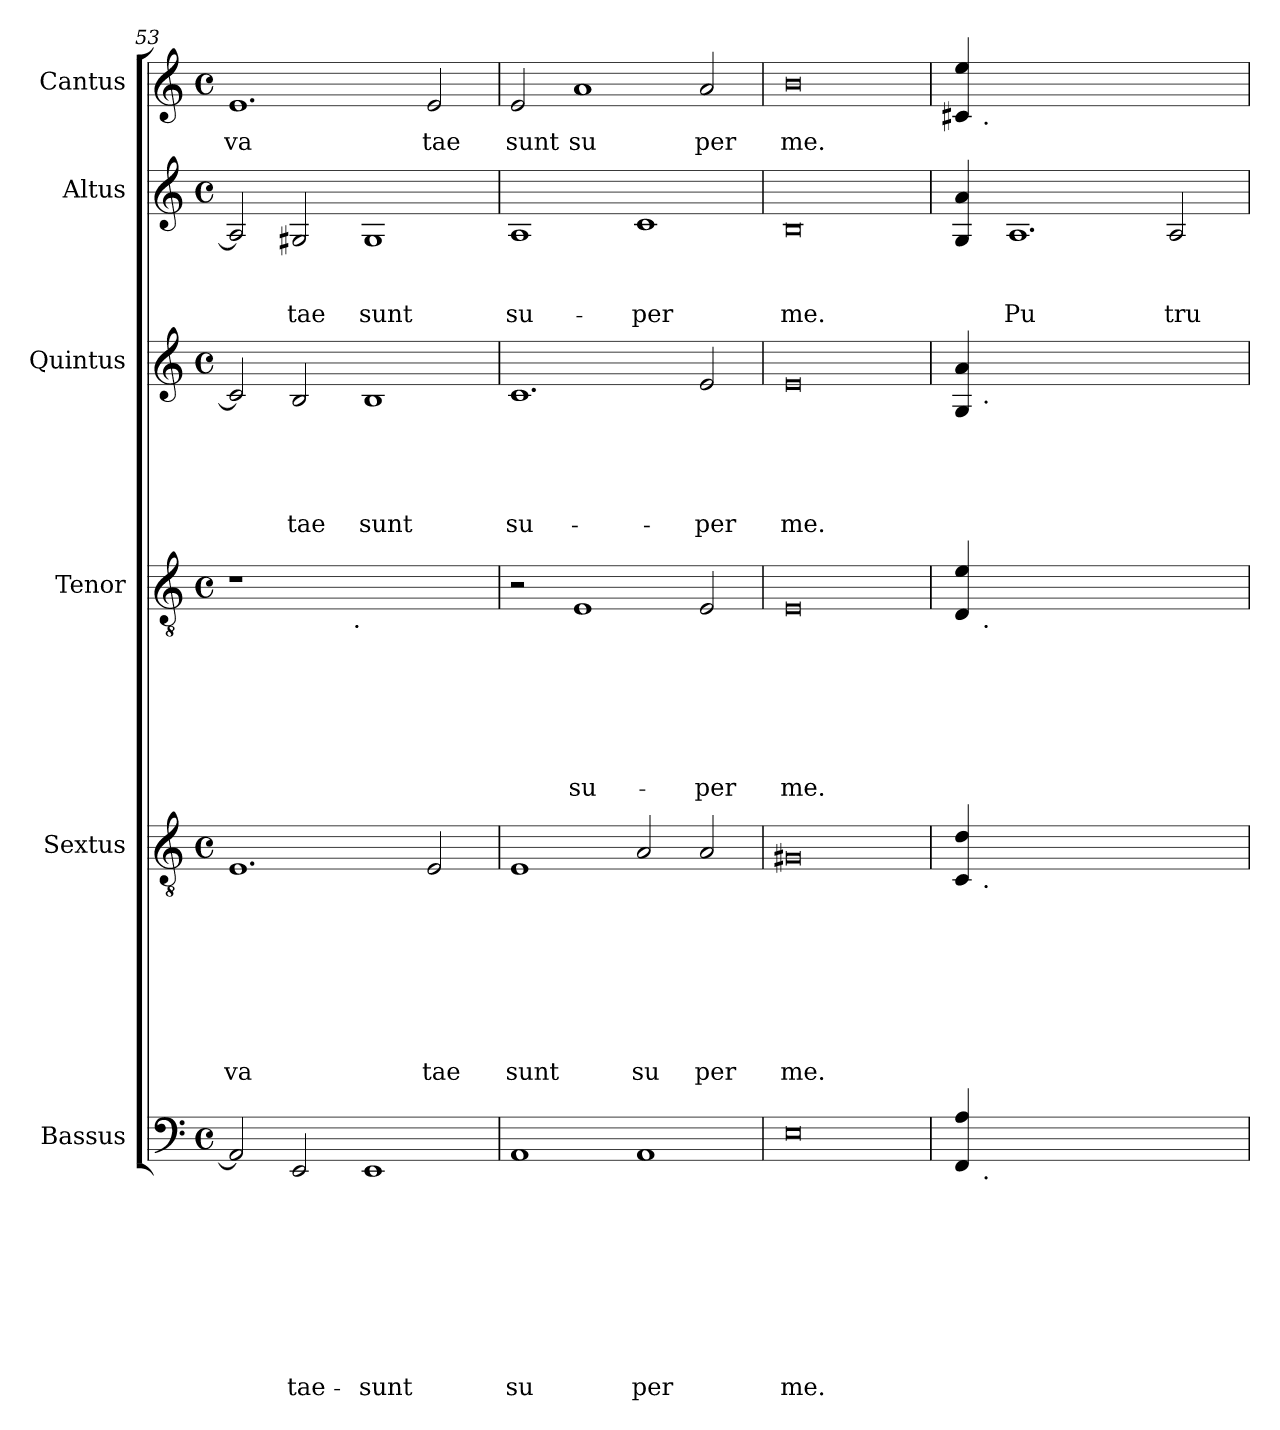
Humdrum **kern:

**kern	**text	**text	**text	**text	**text	**text	**text	**text	**text	**kern	**text	**text	**text	**text	**text	**text	**text	**text	**kern	**text	**text	**text	**text	**text	**text	**text	**kern	**text	**text	**text	**text	**text	**kern	**text	**text	**text	**kern	**text
*part6	*part6	*part6	*part6	*part6	*part6	*part6	*part6	*part6	*part6	*part5	*part5	*part5	*part5	*part5	*part5	*part5	*part5	*part5	*part4	*part4	*part4	*part4	*part4	*part4	*part4	*part4	*part3	*part3	*part3	*part3	*part3	*part3	*part2	*part2	*part2	*part2	*part1	*part1
*staff6	*staff6	*staff6	*staff6	*staff6	*staff6	*staff6	*staff6	*staff6	*staff6	*staff5	*staff5	*staff5	*staff5	*staff5	*staff5	*staff5	*staff5	*staff5	*staff4	*staff4	*staff4	*staff4	*staff4	*staff4	*staff4	*staff4	*staff3	*staff3	*staff3	*staff3	*staff3	*staff3	*staff2	*staff2	*staff2	*staff2	*staff1	*staff1
*I"Bassus	*	*	*	*	*	*	*	*	*	*I"Sextus	*	*	*	*	*	*	*	*	*I"Tenor	*	*	*	*	*	*	*	*I"Quintus	*	*	*	*	*	*I"Altus	*	*	*	*I"Cantus	*
*clefF4	*	*	*	*	*	*	*	*	*	*clefGv2	*	*	*	*	*	*	*	*	*clefGv2	*	*	*	*	*	*	*	*clefG2	*	*	*	*	*	*clefG2	*	*	*	*clefG2	*
*k[]	*	*	*	*	*	*	*	*	*	*k[]	*	*	*	*	*	*	*	*	*k[]	*	*	*	*	*	*	*	*k[]	*	*	*	*	*	*k[]	*	*	*	*k[]	*
*C:	*	*	*	*	*	*	*	*	*	*C:	*	*	*	*	*	*	*	*	*C:	*	*	*	*	*	*	*	*C:	*	*	*	*	*	*C:	*	*	*	*C:	*
*M4/4	*	*	*	*	*	*	*	*	*	*M4/4	*	*	*	*	*	*	*	*	*M4/4	*	*	*	*	*	*	*	*M4/4	*	*	*	*	*	*M4/4	*	*	*	*M4/4	*
*met(c)	*	*	*	*	*	*	*	*	*	*met(c)	*	*	*	*	*	*	*	*	*met(c)	*	*	*	*	*	*	*	*met(c)	*	*	*	*	*	*met(c)	*	*	*	*met(c)	*
=53	=53	=53	=53	=53	=53	=53	=53	=53	=53	=53	=53	=53	=53	=53	=53	=53	=53	=53	=53	=53	=53	=53	=53	=53	=53	=53	=53	=53	=53	=53	=53	=53	=53	=53	=53	=53	=53	=53
!	!	!	!	!	!	!	!	!	!	!	!	!	!	!	!	!	!	!LO:LY:b	!	!	!	!	!	!	!	!	!	!	!	!	!	!	!	!	!	!	!	!LO:LY:b
*	*	*	*	*	*	*	*	*	*	*	*	*	*	*	*	*	*	*	*^	*	*	*	*	*	*	*	*	*	*	*	*	*	*	*	*	*	*	*
2AA/]	.	.	.	.	.	.	.	.	.	1.E	.	.	.	.	.	.	.	va	1r	2ryy	.	.	.	.	.	.	.	2c/]	.	.	.	.	.	2A/]	.	.	.	1.e	va
!	!	!	!	!	!	!	!	!	!LO:LY:b	!	!	!	!	!	!	!	!	!	!	!	!	!	!	!	!	!	!	!	!	!	!	!	!LO:LY:b	!	!	!	!LO:LY:b	!	!
2EE/	.	.	.	.	.	.	.	.	tae-	.	.	.	.	.	.	.	.	.	.	4...ryy	.	.	.	.	.	.	.	2B/	.	.	.	.	-tae	2G#X/	.	.	-tae	.	.
!	!	!	!	!	!	!	!	!	!	!	!	!	!	!	!	!	!	!	!	!LO:TX:b:t=.	!	!	!	!	!	!	!	!	!	!	!	!	!	!	!	!	!	!	!
.	.	.	.	.	.	.	.	.	.	.	.	.	.	.	.	.	.	.	.	1ryy	.	.	.	.	.	.	.	.	.	.	.	.	.	.	.	.	.	.	.
!	!	!	!	!	!	!	!	!	!LO:LY:b	!	!	!	!	!	!	!	!	!	!	!	!	!	!	!	!	!	!	!	!	!	!	!	!LO:LY:b	!	!	!	!LO:LY:b	!	!
1EE	.	.	.	.	.	.	.	.	-sunt	.	.	.	.	.	.	.	.	.	1ryy	.	.	.	.	.	.	.	.	1B	.	.	.	.	sunt	1G#	.	.	sunt	.	.
!	!	!	!	!	!	!	!	!	!	!	!	!	!	!	!	!	!	!LO:LY:b	!	!	!	!	!	!	!	!	!	!	!	!	!	!	!	!	!	!	!	!	!LO:LY:b
.	.	.	.	.	.	.	.	.	.	2E/	.	.	.	.	.	.	.	tae	.	.	.	.	.	.	.	.	.	.	.	.	.	.	.	.	.	.	.	2e/	tae
.	.	.	.	.	.	.	.	.	.	.	.	.	.	.	.	.	.	.	.	32ryy	.	.	.	.	.	.	.	.	.	.	.	.	.	.	.	.	.	.	.
=54	=54	=54	=54	=54	=54	=54	=54	=54	=54	=54	=54	=54	=54	=54	=54	=54	=54	=54	=54	=54	=54	=54	=54	=54	=54	=54	=54	=54	=54	=54	=54	=54	=54	=54	=54	=54	=54	=54	=54
!	!	!	!	!	!	!	!	!	!LO:LY:b	!	!	!	!	!	!	!	!	!LO:LY:b	!	!	!	!	!	!	!	!	!	!	!	!	!	!	!LO:LY:b	!	!	!	!LO:LY:b	!	!LO:LY:b
*	*	*	*	*	*	*	*	*	*	*	*	*	*	*	*	*	*	*	*v	*v	*	*	*	*	*	*	*	*	*	*	*	*	*	*	*	*	*	*	*
1AA	.	.	.	.	.	.	.	.	su	1E	.	.	.	.	.	.	.	sunt	2r	.	.	.	.	.	.	.	1.c	.	.	.	.	su-	1A	.	.	su-	2e/	sunt
!	!	!	!	!	!	!	!	!	!	!	!	!	!	!	!	!	!	!	!	!	!	!	!	!	!	!LO:LY:b	!	!	!	!	!	!	!	!	!	!	!	!LO:LY:b
.	.	.	.	.	.	.	.	.	.	.	.	.	.	.	.	.	.	.	1E	.	.	.	.	.	.	su-	.	.	.	.	.	.	.	.	.	.	1a	su
!	!	!	!	!	!	!	!	!	!LO:LY:b	!	!	!	!	!	!	!	!	!LO:LY:b	!	!	!	!	!	!	!	!	!	!	!	!	!	!	!	!	!	!LO:LY:b	!	!
1AA	.	.	.	.	.	.	.	.	per	2A/	.	.	.	.	.	.	.	su	.	.	.	.	.	.	.	.	.	.	.	.	.	.	1c	.	.	-per	.	.
!	!	!	!	!	!	!	!	!	!	!	!	!	!	!	!	!	!	!LO:LY:b	!	!	!	!	!	!	!	!LO:LY:b	!	!	!	!	!	!LO:LY:b	!	!	!	!	!	!LO:LY:b
.	.	.	.	.	.	.	.	.	.	2A/	.	.	.	.	.	.	.	per	2E/	.	.	.	.	.	.	-per	2e/	.	.	.	.	-per	.	.	.	.	2a/	per
=55	=55	=55	=55	=55	=55	=55	=55	=55	=55	=55	=55	=55	=55	=55	=55	=55	=55	=55	=55	=55	=55	=55	=55	=55	=55	=55	=55	=55	=55	=55	=55	=55	=55	=55	=55	=55	=55	=55
!	!	!	!	!	!	!	!	!	!LO:LY:b	!	!	!	!	!	!	!	!	!LO:LY:b	!	!	!	!	!	!	!	!LO:LY:b	!	!	!	!	!	!LO:LY:b	!	!	!	!LO:LY:b	!	!LO:LY:b
0E	.	.	.	.	.	.	.	.	me.	0G#X	.	.	.	.	.	.	.	me.	0E	.	.	.	.	.	.	me.	0e	.	.	.	.	me.	0B	.	.	me.	0b	me.
!!LO:PB:g=z
=56!	=56!	=56!	=56!	=56!	=56!	=56!	=56!	=56!	=56!	=56!	=56!	=56!	=56!	=56!	=56!	=56!	=56!	=56!	=56!	=56!	=56!	=56!	=56!	=56!	=56!	=56!	=56!	=56!	=56!	=56!	=56!	=56!	=56!	=56!	=56!	=56!	=56!	=56!
*^	*	*	*	*	*	*	*	*	*	*^	*	*	*	*	*	*	*	*	*^	*	*	*	*	*	*	*	*^	*	*	*	*	*	*	*	*	*	*^	*
4FF/ 4A/	8ryy	.	.	.	.	.	.	.	.	.	4C/ 4d/	8ryy	.	.	.	.	.	.	.	.	4D/ 4e/	8ryy	.	.	.	.	.	.	.	4G/ 4a/	8ryy	.	.	.	.	.	4G/ 4a/	.	.	.	4c#X/ 4ee/	8ryy	.
!	!	!	!	!	!	!	!	!	!	!	!	!	!	!	!	!	!	!	!	!	!	!	!	!	!	!	!	!	!	!	!	!	!	!	!	!	!	!	!	!	!	!LO:TX:b:t=.	!
!	!	!	!	!	!	!	!	!	!	!	!	!	!	!	!	!	!	!	!	!	!	!	!	!	!	!	!	!	!	!	!LO:TX:b:t=.	!	!	!	!	!	!	!	!	!	!	!	!
!	!	!	!	!	!	!	!	!	!	!	!	!	!	!	!	!	!	!	!	!	!	!LO:TX:b:t=.	!	!	!	!	!	!	!	!	!	!	!	!	!	!	!	!	!	!	!	!	!
!	!	!	!	!	!	!	!	!	!	!	!	!LO:TX:b:t=.	!	!	!	!	!	!	!	!	!	!	!	!	!	!	!	!	!	!	!	!	!	!	!	!	!	!	!	!	!	!	!
!	!LO:TX:b:t=.	!	!	!	!	!	!	!	!	!	!	!	!	!	!	!	!	!	!	!	!	!	!	!	!	!	!	!	!	!	!	!	!	!	!	!	!	!	!	!	!	!	!
.	1ryy	.	.	.	.	.	.	.	.	.	.	1ryy	.	.	.	.	.	.	.	.	.	1ryy	.	.	.	.	.	.	.	.	1ryy	.	.	.	.	.	.	.	.	.	.	1ryy	.
!	!	!	!	!	!	!	!	!	!	!	!	!	!	!	!	!	!	!	!	!	!	!	!	!	!	!	!	!	!	!	!	!	!	!	!	!	!	!	!	!LO:LY:b	!	!	!
0ryy	.	.	.	.	.	.	.	.	.	.	0ryy	.	.	.	.	.	.	.	.	.	0ryy	.	.	.	.	.	.	.	.	0ryy	.	.	.	.	.	.	1.A	.	.	Pu	0ryy	.	.
.	1ryy	.	.	.	.	.	.	.	.	.	.	1ryy	.	.	.	.	.	.	.	.	.	1ryy	.	.	.	.	.	.	.	.	1ryy	.	.	.	.	.	.	.	.	.	.	1ryy	.
!	!	!	!	!	!	!	!	!	!	!	!	!	!	!	!	!	!	!	!	!	!	!	!	!	!	!	!	!	!	!	!	!	!	!	!	!	!	!	!	!LO:LY:b	!	!	!
.	.	.	.	.	.	.	.	.	.	.	.	.	.	.	.	.	.	.	.	.	.	.	.	.	.	.	.	.	.	.	.	.	.	.	.	.	2A/	.	.	tru	.	.	.
.	8ryy	.	.	.	.	.	.	.	.	.	.	8ryy	.	.	.	.	.	.	.	.	.	8ryy	.	.	.	.	.	.	.	.	8ryy	.	.	.	.	.	.	.	.	.	.	8ryy	.
*v	*v	*	*	*	*	*	*	*	*	*	*	*	*	*	*	*	*	*	*	*	*v	*v	*	*	*	*	*	*	*	*v	*v	*	*	*	*	*	*	*	*	*	*v	*v	*
*	*	*	*	*	*	*	*	*	*	*v	*v	*	*	*	*	*	*	*	*	*	*	*	*	*	*	*	*	*	*	*	*	*	*	*	*	*	*	*	*
=	=	=	=	=	=	=	=	=	=	=	=	=	=	=	=	=	=	=	=	=	=	=	=	=	=	=	=	=	=	=	=	=	=	=	=	=	=	=
*-	*-	*-	*-	*-	*-	*-	*-	*-	*-	*-	*-	*-	*-	*-	*-	*-	*-	*-	*-	*-	*-	*-	*-	*-	*-	*-	*-	*-	*-	*-	*-	*-	*-	*-	*-	*-	*-	*-
